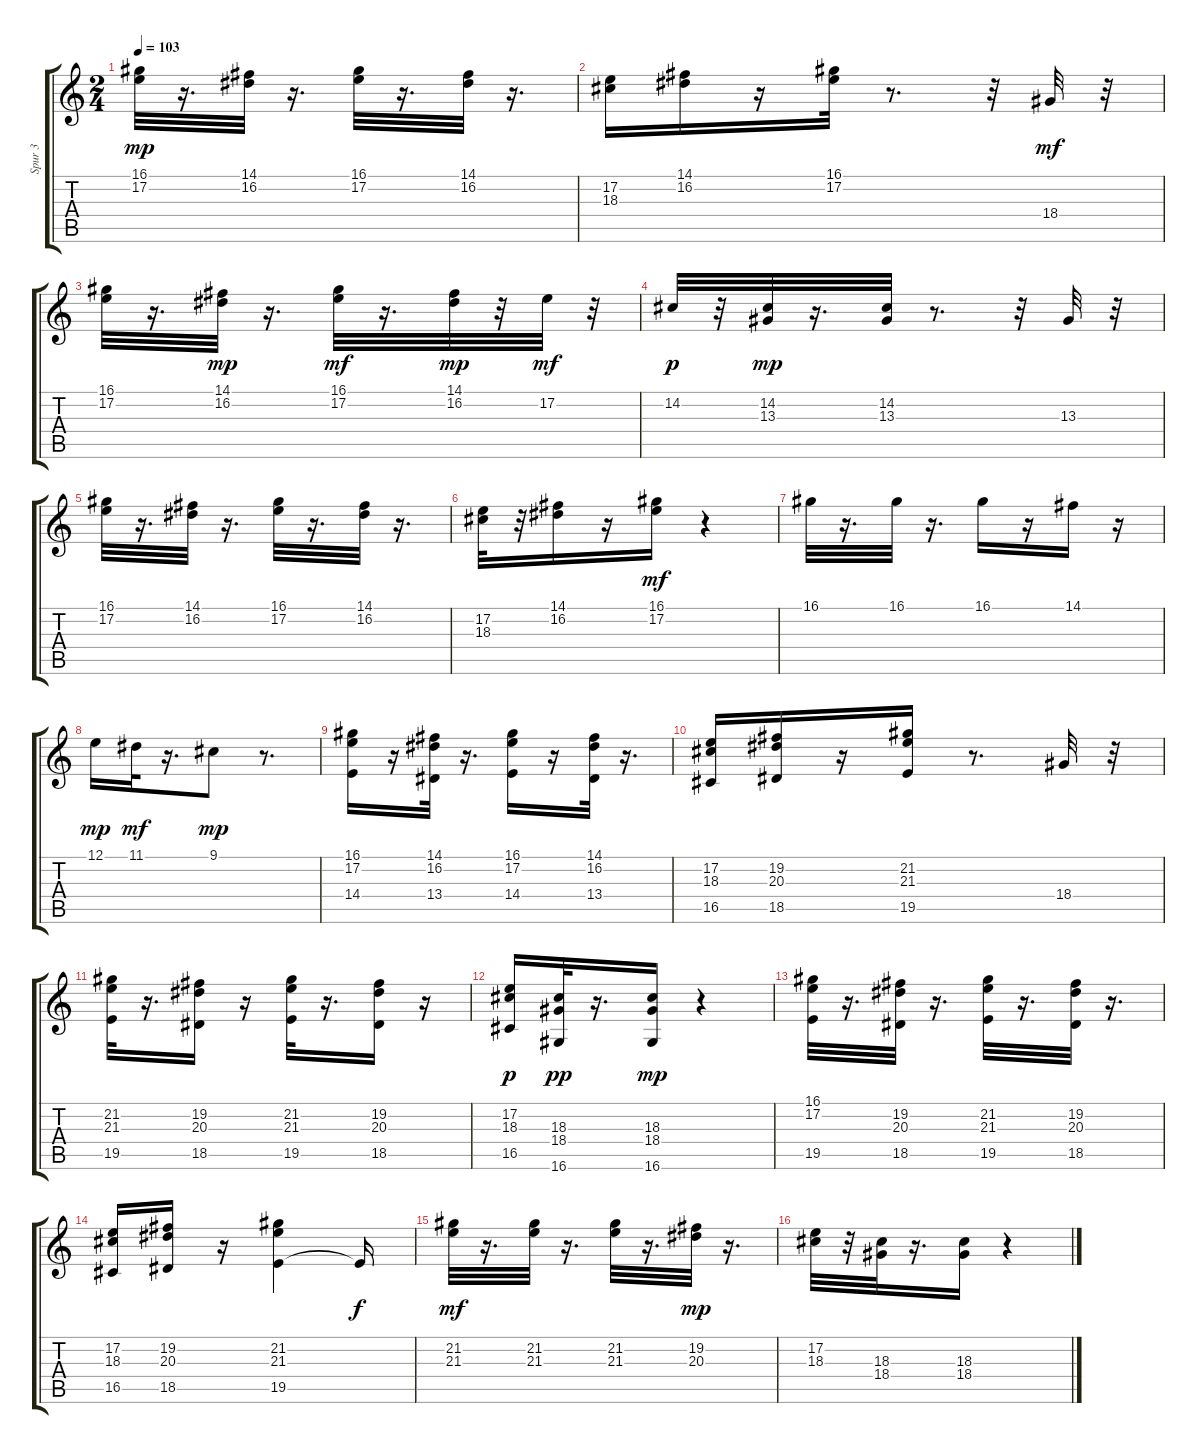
\track ("Spur 3" "Spur 3") {instrument clarinet}
\staff {score tabs}
\tuning (E4 B3 G3 D3 A2 E2) {hide}
\ts (2 4)
\tempo 103
\clef g2
\ks c
(16.1 17.2).32{dy mp} r.16{d} (14.1 16.2).32 r.16{d} (16.1 17.2).32 r.16{d} (14.1 16.2).32 r.16{d} |
(17.2 18.3).16 (14.1 16.2).16 r.16 (16.1 17.2).32 r.8{d} r.32 18.4.32{dy mf} r.32 |
(16.1 17.2).32 r.16{d} (14.1 16.2).32{dy mp} r.16{d} (16.1 17.2).32{dy mf} r.16{d} (14.1 16.2).32{dy mp} r.32 17.2.32{dy mf} r.32 |
14.2.32{dy p} r.32 (14.2 13.3).32{dy mp} r.16{d} (14.2 13.3).32 r.8{d} r.32 13.3.32 r.32 |
(16.1 17.2).32 r.16{d} (14.1 16.2).32 r.16{d} (16.1 17.2).32 r.16{d} (14.1 16.2).32 r.16{d} |
(17.2 18.3).32 r.32 (14.1 16.2).16 r.16 (16.1 17.2).16{dy mf} r.4 |
16.1.32 r.16{d} 16.1.32 r.16{d} 16.1.16 r.16 14.1.16 r.16 |
12.1.16{dy mp} 11.1.32{dy mf} r.16{d} 9.1.8{dy mp} r.8{d} |
(16.1 17.2 14.4).16 r.16 (14.1 16.2 13.4).32 r.16{d} (16.1 17.2 14.4).16 r.16 (14.1 16.2 13.4).32 r.16{d} |
(17.2 18.3 16.5).16 (19.2 20.3 18.5).16 r.16 (21.2 21.3 19.5).16 r.8{d} 18.4.32 r.32 |
(21.2 21.3 19.5).32 r.16{d} (19.2 20.3 18.5).16 r.16 (21.2 21.3 19.5).32 r.16{d} (19.2 20.3 18.5).16 r.16 |
(17.2 18.3 16.5).16{dy p} (18.3 18.4 16.6).32{dy pp} r.16{d} (18.3 18.4 16.6).16{dy mp} r.4 |
(16.1 17.2 19.5).32 r.16{d} (19.2 20.3 18.5).32 r.16{d} (21.2 21.3 19.5).32 r.16{d} (19.2 20.3 18.5).32 r.16{d} |
(17.2 18.3 16.5).16 (19.2 20.3 18.5).16 r.16 (21.2 21.3 19.5).4 19.5{t}.16{dy f} |
(21.2 21.3).32{dy mf} r.16{d} (21.2 21.3).32 r.16{d} (21.2 21.3).32 r.16{d} (19.2 20.3).32{dy mp} r.16{d} |
(17.2 18.3).32 r.32 (18.3 18.4).32 r.16{d} (18.3 18.4).16 r.4
